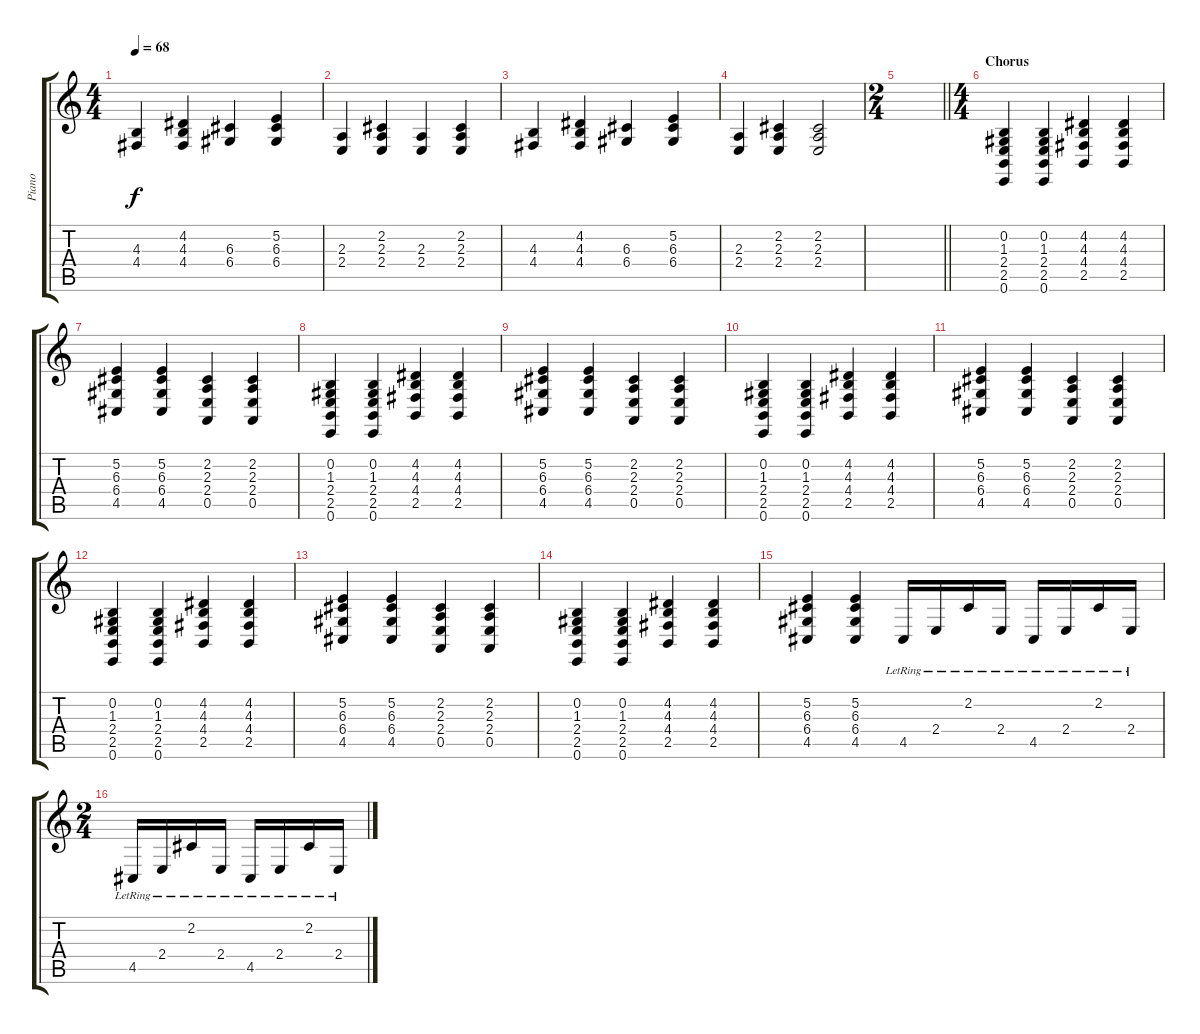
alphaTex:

\track ("Piano" "Piano") {instrument acousticgrandpiano}
\staff {score tabs}
\tuning (E4 B3 G3 D3 A2 E2) {hide}
\ts (4 4)
\tempo 68
\clef g2
\ks c
(4.3 4.4).4{dy f} (4.2 4.3 4.4).4 (6.3 6.4).4 (5.2 6.3 6.4).4 |
(2.3 2.4).4 (2.2 2.3 2.4).4 (2.3 2.4).4 (2.2 2.3 2.4).4 |
(4.3 4.4).4 (4.2 4.3 4.4).4 (6.3 6.4).4 (5.2 6.3 6.4).4 |
(2.3 2.4).4 (2.2 2.3 2.4).4 (2.2 2.3 2.4).2 |
\ts (2 4)
\barLineRight lightlight
|
\ts (4 4)
\section ("" "Chorus")
(0.2 1.3 2.4 2.5 0.6).4 (0.2 1.3 2.4 2.5 0.6).4 (4.2 4.3 4.4 2.5).4 (4.2 4.3 4.4 2.5).4 |
(5.2 6.3 6.4 4.5).4 (5.2 6.3 6.4 4.5).4 (2.2 2.3 2.4 0.5).4 (2.2 2.3 2.4 0.5).4 |
(0.2 1.3 2.4 2.5 0.6).4 (0.2 1.3 2.4 2.5 0.6).4 (4.2 4.3 4.4 2.5).4 (4.2 4.3 4.4 2.5).4 |
(5.2 6.3 6.4 4.5).4 (5.2 6.3 6.4 4.5).4 (2.2 2.3 2.4 0.5).4 (2.2 2.3 2.4 0.5).4 |
(0.2 1.3 2.4 2.5 0.6).4 (0.2 1.3 2.4 2.5 0.6).4 (4.2 4.3 4.4 2.5).4 (4.2 4.3 4.4 2.5).4 |
(5.2 6.3 6.4 4.5).4 (5.2 6.3 6.4 4.5).4 (2.2 2.3 2.4 0.5).4 (2.2 2.3 2.4 0.5).4 |
(0.2 1.3 2.4 2.5 0.6).4 (0.2 1.3 2.4 2.5 0.6).4 (4.2 4.3 4.4 2.5).4 (4.2 4.3 4.4 2.5).4 |
(5.2 6.3 6.4 4.5).4 (5.2 6.3 6.4 4.5).4 (2.2 2.3 2.4 0.5).4 (2.2 2.3 2.4 0.5).4 |
(0.2 1.3 2.4 2.5 0.6).4 (0.2 1.3 2.4 2.5 0.6).4 (4.2 4.3 4.4 2.5).4 (4.2 4.3 4.4 2.5).4 |
(5.2 6.3 6.4 4.5).4 (5.2 6.3 6.4 4.5).4 4.5{lr}.16 2.4{lr}.16 2.2{lr}.16 2.4{lr}.16 4.5{lr}.16 2.4{lr}.16 2.2{lr}.16 2.4{lr}.16 |
\ts (2 4)
4.5{lr}.16 2.4{lr}.16 2.2{lr}.16 2.4{lr}.16 4.5{lr}.16 2.4{lr}.16 2.2{lr}.16 2.4{lr}.16
